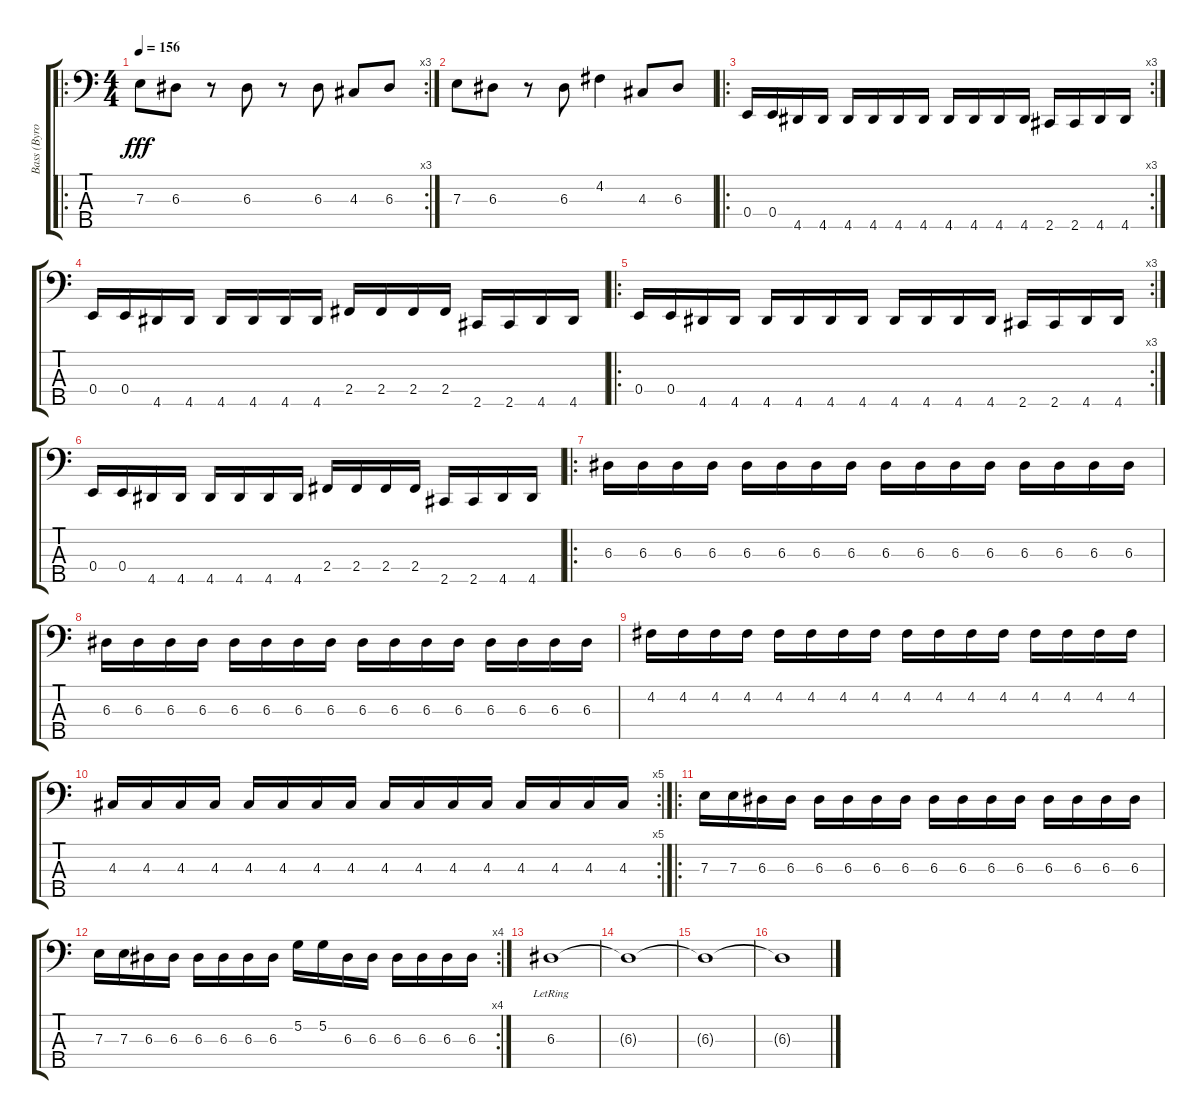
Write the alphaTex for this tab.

\track ("Bass (Byron Stroud)" "Bass (Byro") {instrument electricbasspick}
\staff {score tabs}
\tuning (G2 D2 A1 E1 B0) {hide}
\ro
\rc 3
\ts (4 4)
\tempo 156
\clef f4
\ks c
7.3.8{dy fff} 6.3.8 r.8 6.3.8 r.8 6.3.8 4.3.8 6.3.8 |
7.3.8 6.3.8 r.8 6.3.8 4.2.4 4.3.8 6.3.8 |
\ro
\rc 3
0.4.16 0.4.16 4.5.16 4.5.16 4.5.16 4.5.16 4.5.16 4.5.16 4.5.16 4.5.16 4.5.16 4.5.16 2.5.16 2.5.16 4.5.16 4.5.16 |
0.4.16 0.4.16 4.5.16 4.5.16 4.5.16 4.5.16 4.5.16 4.5.16 2.4.16 2.4.16 2.4.16 2.4.16 2.5.16 2.5.16 4.5.16 4.5.16 |
\ro
\rc 3
0.4.16 0.4.16 4.5.16 4.5.16 4.5.16 4.5.16 4.5.16 4.5.16 4.5.16 4.5.16 4.5.16 4.5.16 2.5.16 2.5.16 4.5.16 4.5.16 |
0.4.16 0.4.16 4.5.16 4.5.16 4.5.16 4.5.16 4.5.16 4.5.16 2.4.16 2.4.16 2.4.16 2.4.16 2.5.16 2.5.16 4.5.16 4.5.16 |
\ro
6.3.16 6.3.16 6.3.16 6.3.16 6.3.16 6.3.16 6.3.16 6.3.16 6.3.16 6.3.16 6.3.16 6.3.16 6.3.16 6.3.16 6.3.16 6.3.16 |
6.3.16 6.3.16 6.3.16 6.3.16 6.3.16 6.3.16 6.3.16 6.3.16 6.3.16 6.3.16 6.3.16 6.3.16 6.3.16 6.3.16 6.3.16 6.3.16 |
4.2.16 4.2.16 4.2.16 4.2.16 4.2.16 4.2.16 4.2.16 4.2.16 4.2.16 4.2.16 4.2.16 4.2.16 4.2.16 4.2.16 4.2.16 4.2.16 |
\rc 5
4.3.16 4.3.16 4.3.16 4.3.16 4.3.16 4.3.16 4.3.16 4.3.16 4.3.16 4.3.16 4.3.16 4.3.16 4.3.16 4.3.16 4.3.16 4.3.16 |
\ro
7.3.16 7.3.16 6.3.16 6.3.16 6.3.16 6.3.16 6.3.16 6.3.16 6.3.16 6.3.16 6.3.16 6.3.16 6.3.16 6.3.16 6.3.16 6.3.16 |
\rc 4
7.3.16 7.3.16 6.3.16 6.3.16 6.3.16 6.3.16 6.3.16 6.3.16 5.2.16 5.2.16 6.3.16 6.3.16 6.3.16 6.3.16 6.3.16 6.3.16 |
6.3{lr}.1 |
6.3{t}.1 |
6.3{t}.1 |
6.3{t}.1
